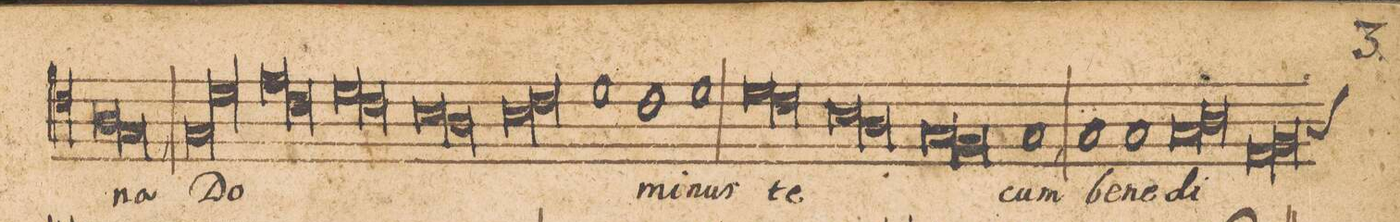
**kern	**text
*I"TENOR.	*
*clefC4	*
*k[]	*
*met(c|)	*
*M2/1	*
*lig	*
1A\	-na
1G/,<	.
*Xlig	*
=24-	=24-
*lig	*
1G/	Do-
1d\	.
*Xlig	*
=25-	=25-
*lig	*
1e\	.
1c\	.
*Xlig	*
=26-	=26-
*lig	*
1d\	.
1c\	.
*Xlig	*
=27-	=27-
*lig	*
1B\	.
1A\	.
*Xlig	*
=28-	=28-
*lig	*
1B\	.
1c\	.
*Xlig	*
=29-	=29-
1d\	.
1c\	-mi-
=30-	=30-
1d\	-nus
*lig	*
1d\	te-
=31-	=31-
1c\	.
*Xlig	*
*lig	*
1B\	.
=32-	=32-
1A\	.
*Xlig	*
*lig	*
1G/	.
=33-	=33-
1F/	.
*Xlig	*
1G/,<	-cum
=34-	=34-
1G/	be-
1G/	-ne-
=35-	=35-
*lig	*
1G/	-di-
1A\	.
*Xlig	*
=36-	=36-
*lig	*
1E/	.
1F/	.
*Xlig	*
=37-	=37-
*-	*-
